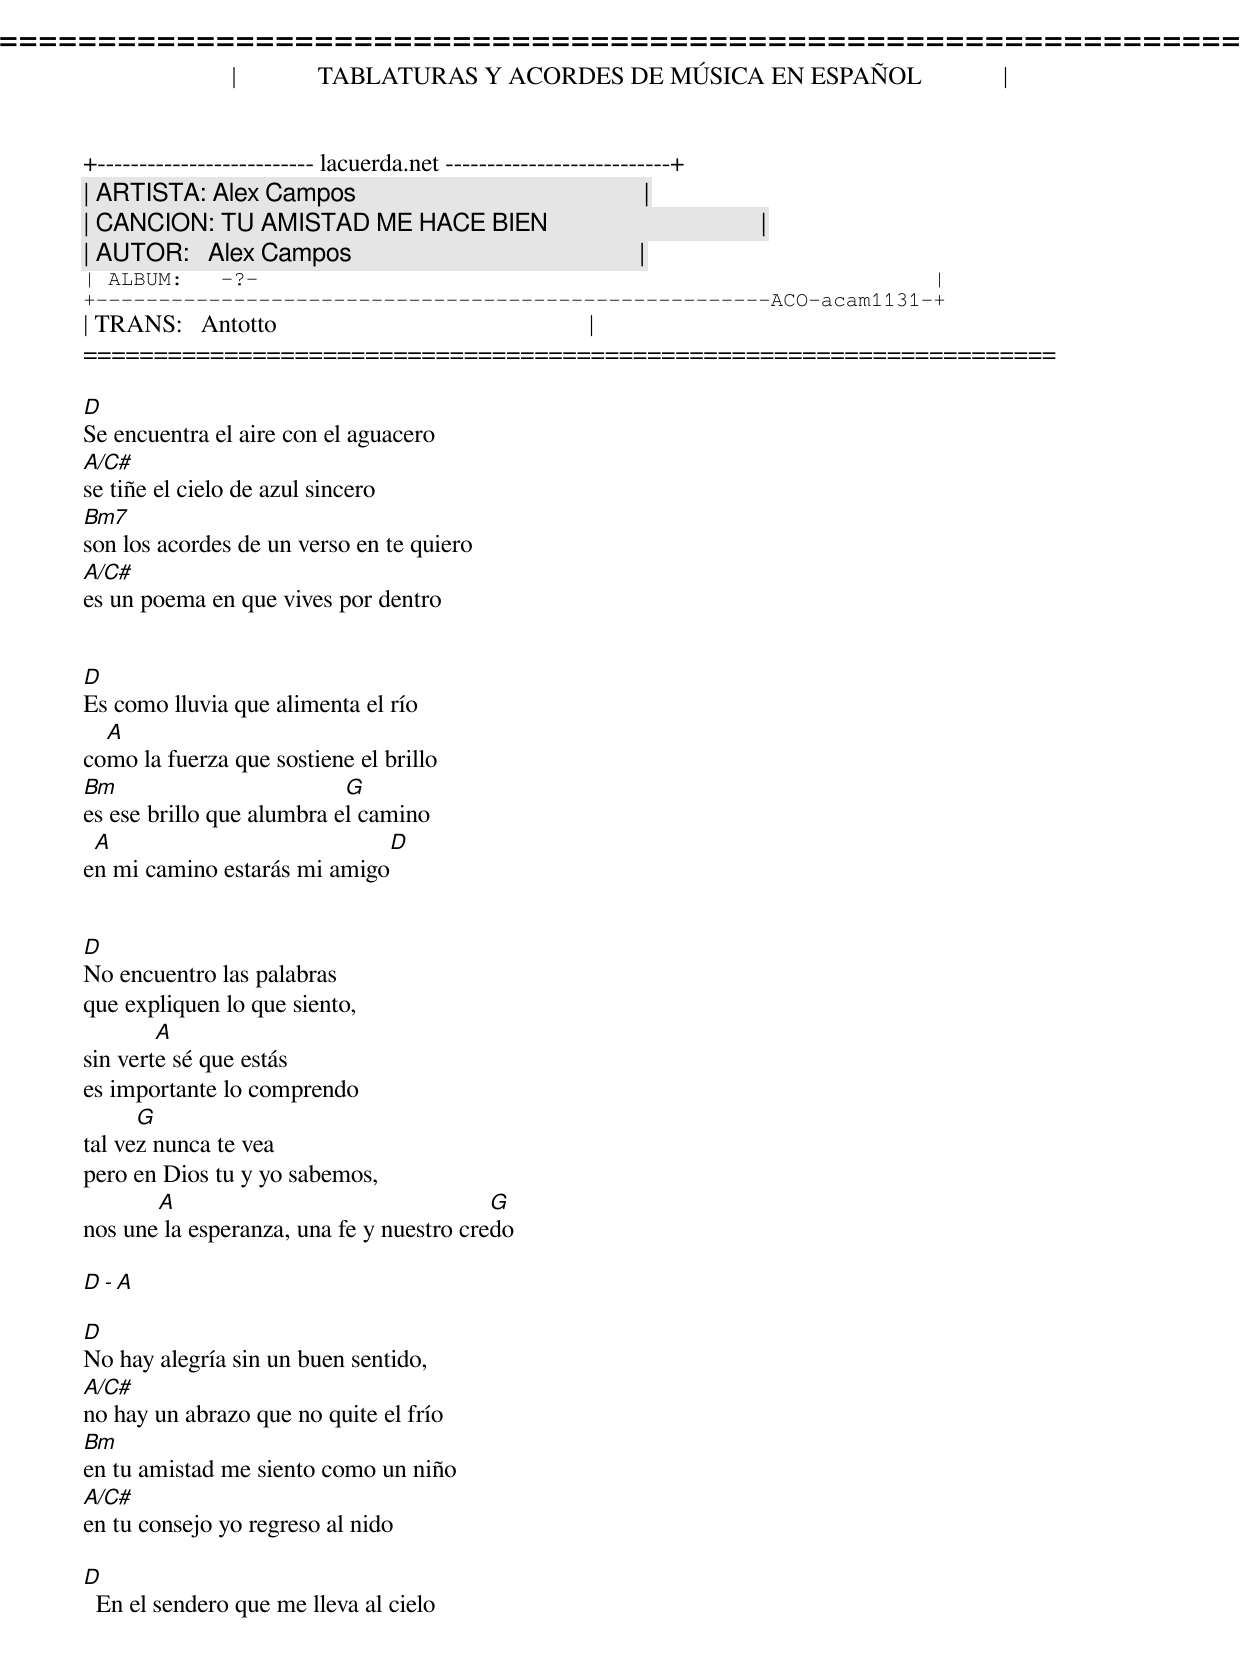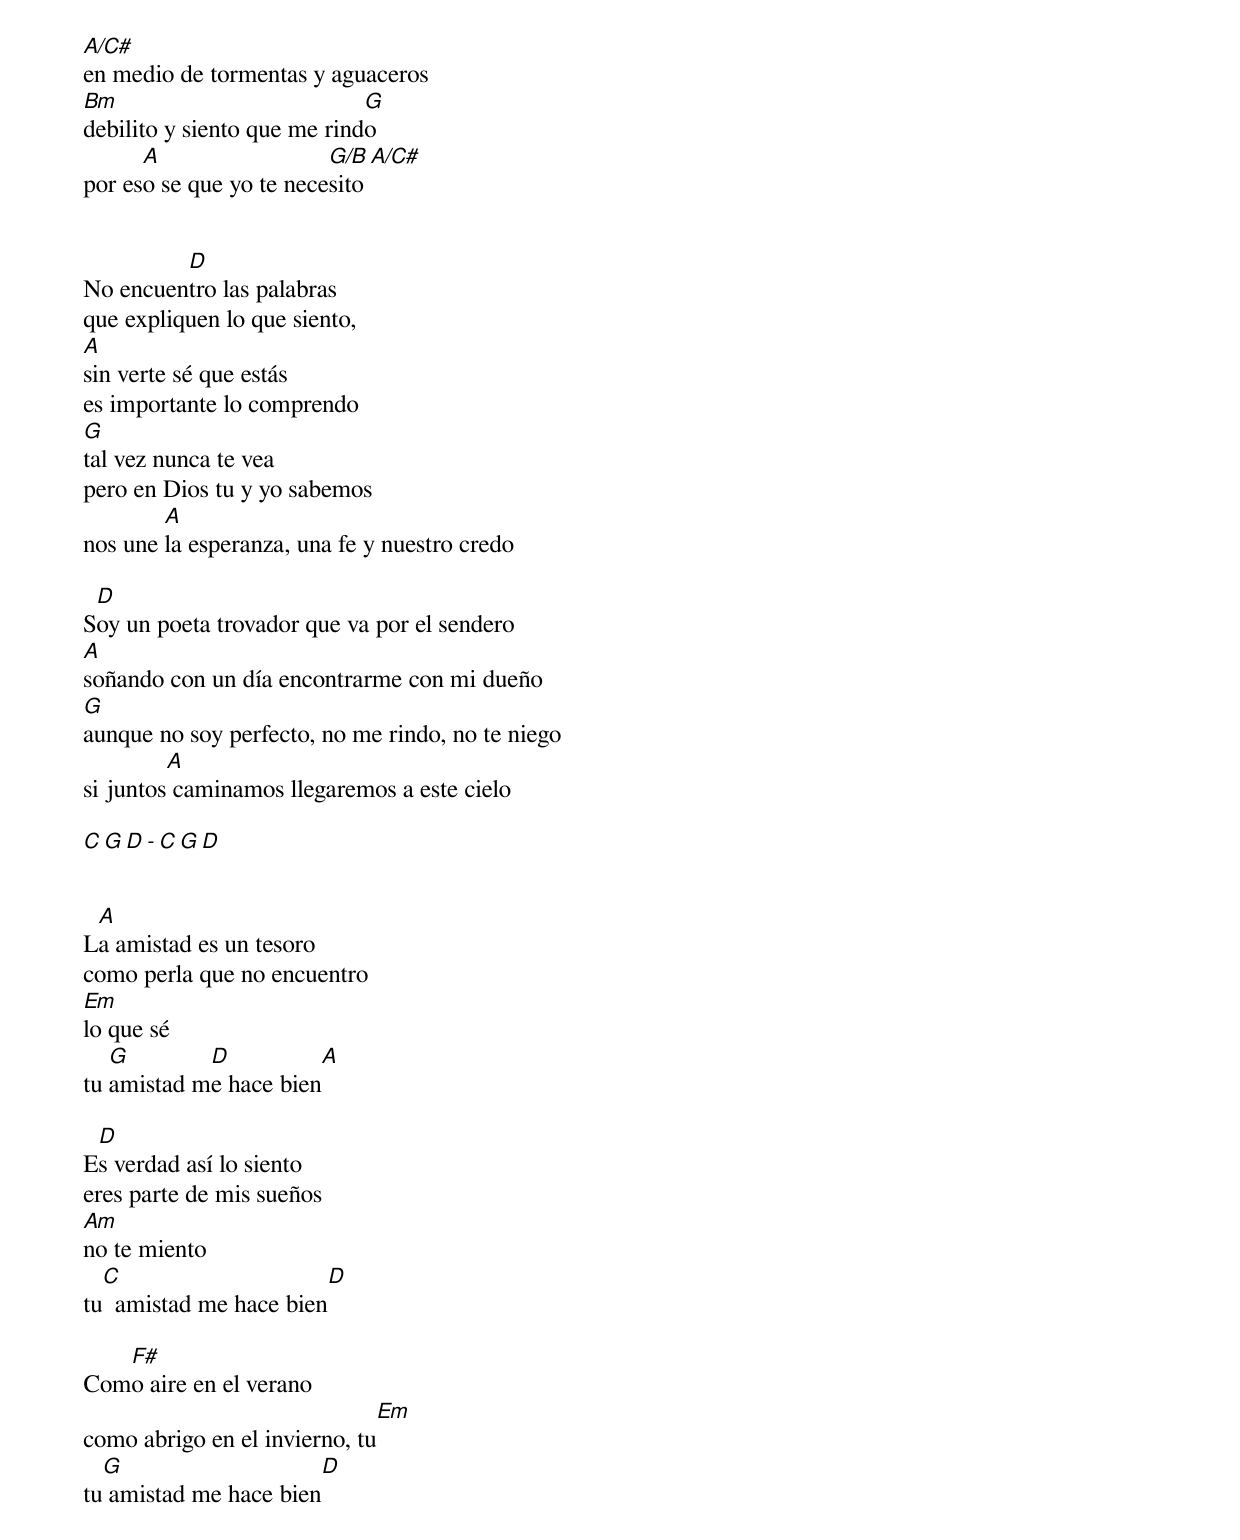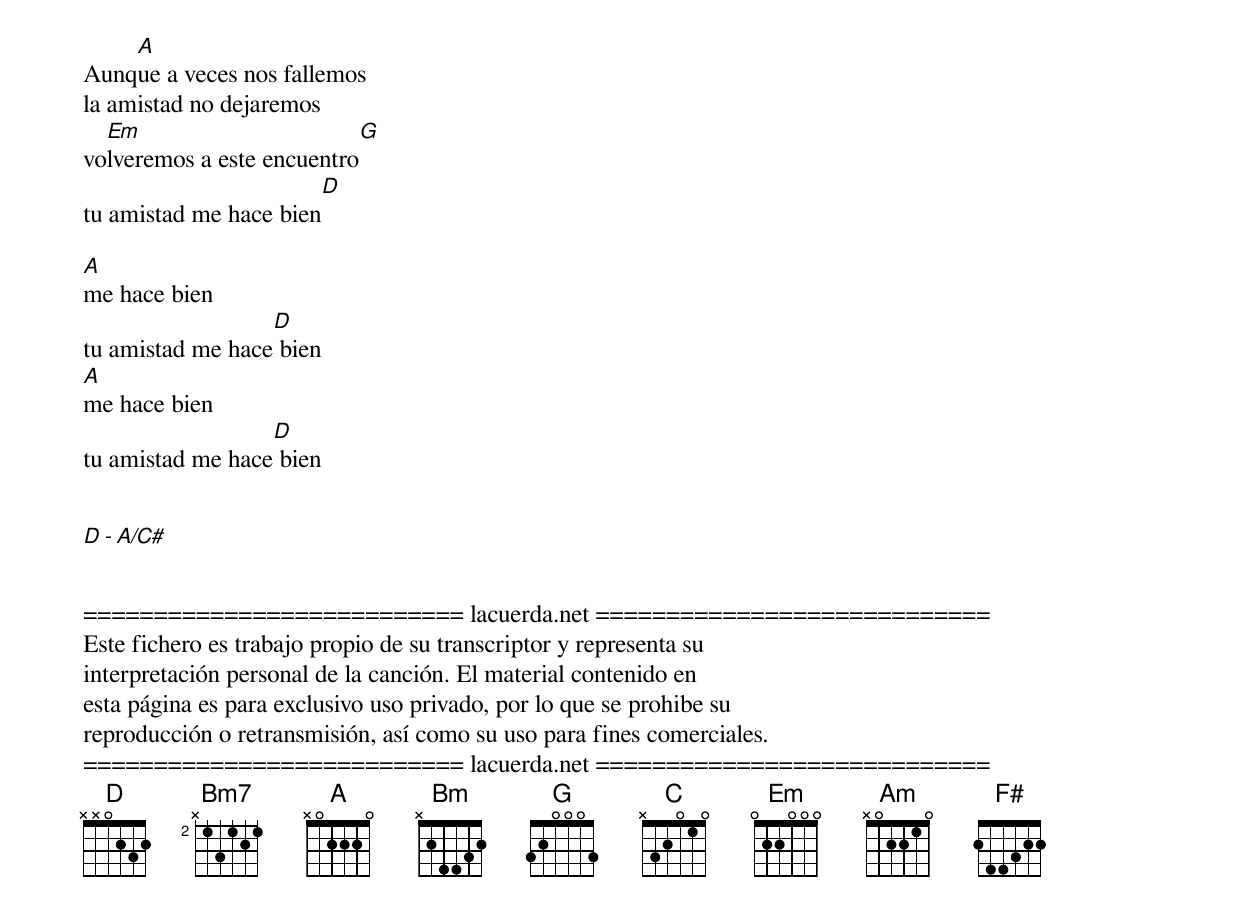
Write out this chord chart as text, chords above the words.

=====================================================================
|             TABLATURAS Y ACORDES DE MÚSICA EN ESPAÑOL             |
+-------------------------- lacuerda.net ---------------------------+
| ARTISTA: Alex Campos                                              |
| CANCION: TU AMISTAD ME HACE BIEN                                  |
| AUTOR:   Alex Campos                                              |
| ALBUM:   -?-                                                      |
+------------------------------------------------------ACO-acam1131-+
| TRANS:   Antotto                                                  |
=====================================================================

D
Se encuentra el aire con el aguacero
A/C#
se tiñe el cielo de azul sincero
Bm7
son los acordes de un verso en te quiero
A/C#
es un poema en que vives por dentro


D
Es como lluvia que alimenta el río
  A
como la fuerza que sostiene el brillo
Bm                         G
es ese brillo que alumbra el camino
 A                            D
en mi camino estarás mi amigo


D
No encuentro las palabras
que expliquen lo que siento,
        A
sin verte sé que estás
es importante lo comprendo
      G
tal vez nunca te vea
pero en Dios tu y yo sabemos,
       A                                  G
nos une la esperanza, una fe y nuestro credo

D - A

D
No hay alegría sin un buen sentido,
A/C#
no hay un abrazo que no quite el frío
Bm
en tu amistad me siento como un niño
A/C#
en tu consejo yo regreso al nido

D
  En el sendero que me lleva al cielo
A/C#
en medio de tormentas y aguaceros
Bm                           G
debilito y siento que me rindo
      A                  G/B        A/C#
por eso se que yo te necesito


         D
No encuentro las palabras
que expliquen lo que siento,
A
sin verte sé que estás
es importante lo comprendo
G
tal vez nunca te vea
pero en Dios tu y yo sabemos
        A
nos une la esperanza, una fe y nuestro credo

 D
Soy un poeta trovador que va por el sendero
A
soñando con un día encontrarme con mi dueño
G
aunque no soy perfecto, no me rindo, no te niego
         A
si juntos caminamos llegaremos a este cielo

C G D -  C G D


 A
La amistad es un tesoro
como perla que no encuentro
Em
lo que sé
   G        D               A
tu amistad me hace bien

 D
Es verdad así lo siento
eres parte de mis sueños
Am
no te miento
  C                         D
tu  amistad me hace bien

   F#
Como aire en el verano
                              Em
como abrigo en el invierno, tu
  G                      D
tu amistad me hace bien


    A
Aunque a veces nos fallemos
la amistad no dejaremos
  Em                       G
volveremos a este encuentro
                         D
tu amistad me hace bien

A
me hace bien
                  D
tu amistad me hace bien
A
me hace bien
                  D
tu amistad me hace bien


D - A/C#


=========================== lacuerda.net ============================
Este fichero es trabajo propio de su transcriptor y representa su
interpretación personal de la canción. El material contenido en
esta página es para exclusivo uso privado, por lo que se prohibe su
reproducción o retransmisión, así como su uso para fines comerciales.
=========================== lacuerda.net ============================
